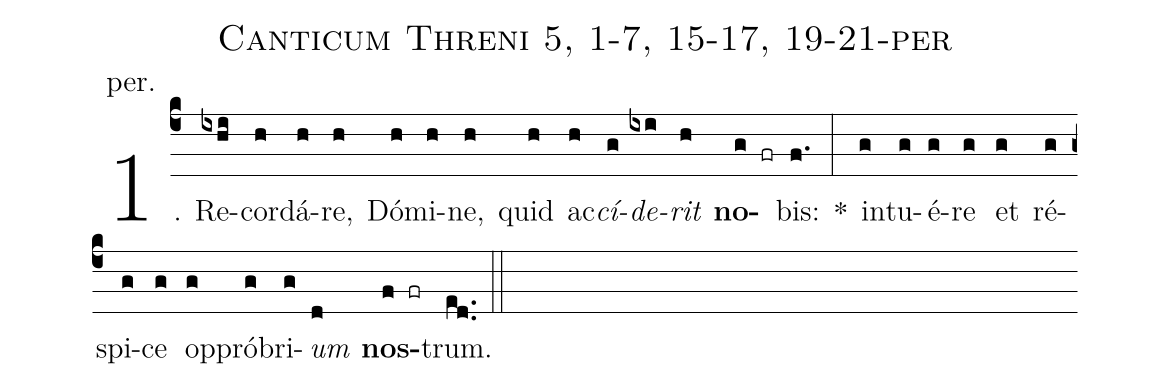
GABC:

name: Canticum Threni 5, 1-7, 15-17, 19-21-per;
annotation: per.;
%%
(c4)1. Re(ixhi)cor(h)dá(h)re,(h) Dó(h)mi(h)ne,(h) quid(h) ac(h)<i>cí</i>(g)<i>de</i>(ixi)<i>rit</i>(h) <b>no</b>(g fr)bis:(f.) *(:) in(g)tu(g)é(g)re(g) et(g) ré(g)spi(g)ce(g) op(g)pró(g)bri(g)<i>um</i>(d) <b>nos</b>(f fr)trum.(ed..) (::)
